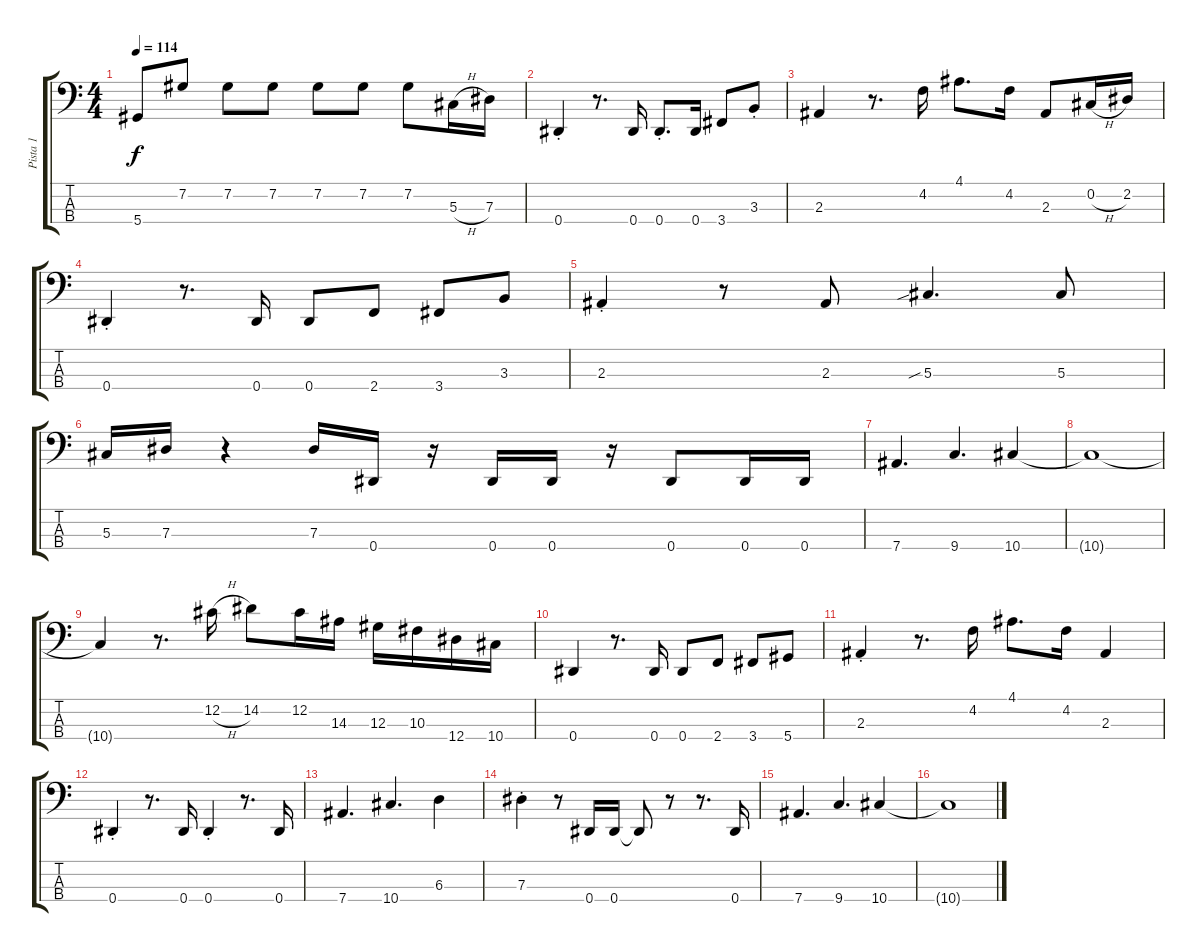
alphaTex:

\track ("Pista 1" "Pista 1") {instrument electricbassfinger}
\staff {score tabs}
\tuning (Gb2 Db2 Ab1 Eb1) {hide}
\ts (4 4)
\tempo 114
\clef f4
\ks c
5.4{t}.8{dy f} 7.2.8 7.2.8 7.2.8 7.2.8 7.2.8 7.2.8 5.3{h}.16 7.3.16 |
0.4{st}.4 r.8{d} 0.4.16 0.4{st}.8{d} 0.4.16 3.4.8 3.3{st}.8 |
2.3.4 r.8{d} 4.2.16 4.1.8{d} 4.2.16 2.3.8 0.2{h}.16 2.2.16 |
0.4{st}.4 r.8{d} 0.4.16 0.4.8 2.4.8 3.4.8 3.3.8 |
2.3{st}.4 r.8 2.3.8 5.3{sib}.4{d} 5.3.8 |
5.3.16 7.3.16 r.4 7.3.16 0.4.16 r.16 0.4.16 0.4.16 r.16 0.4.8 0.4.16 0.4.16 |
7.4.4{d} 9.4.4{d} 10.4.4 |
10.4{t}.1 |
10.4{t}.4 r.8{d} 12.2{h}.16 14.2.8 12.2.16 14.3.16 12.3.16 10.3.16 12.4.16 10.4.16 |
0.4.4 r.8{d} 0.4.16 0.4.8 2.4.8 3.4.8 5.4.8 |
2.3{st}.4 r.8{d} 4.2.16 4.1.8{d} 4.2.16 2.3.4 |
0.4{st}.4 r.8{d} 0.4.16 0.4{st}.4 r.8{d} 0.4.16 |
7.4.4{d} 10.4.4{d} 6.3.4 |
7.3{st}.4 r.8 0.4.16 0.4.16 0.4{t}.8 r.8 r.8{d} 0.4.16 |
7.4.4{d} 9.4.4{d} 10.4.4 |
10.4{t}.1
